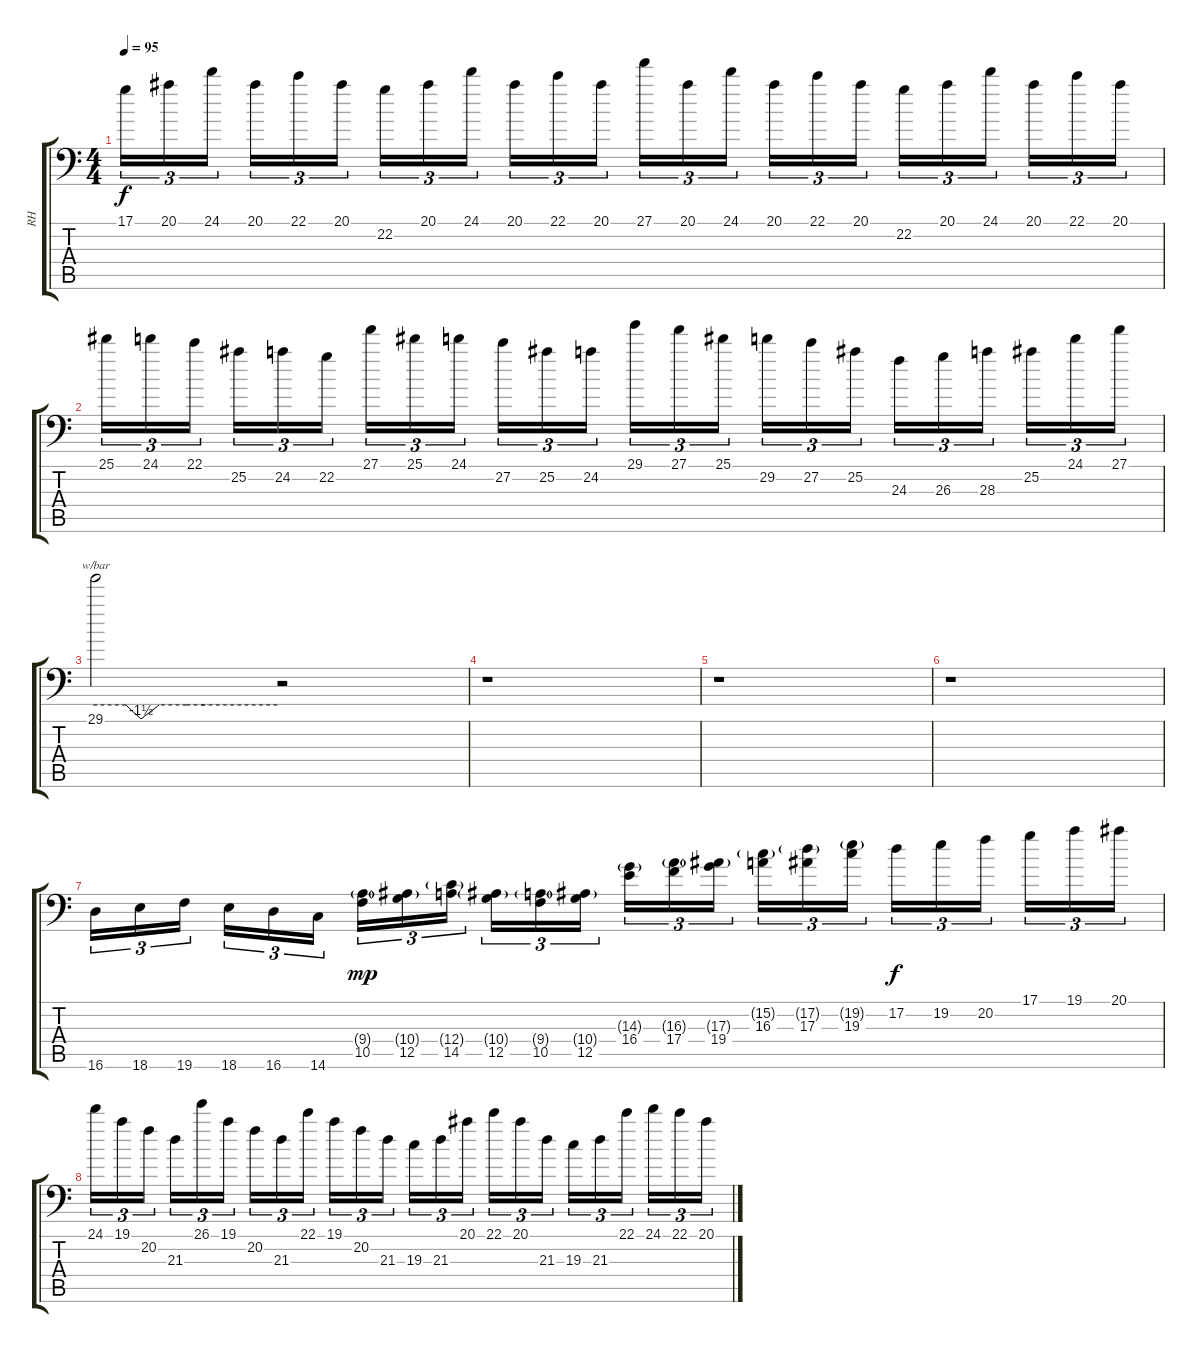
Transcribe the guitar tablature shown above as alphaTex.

\track ("RH" "RH") {instrument stringensemble1}
\staff {score tabs}
\tuning (D4 A3 F3 C3 G2 Bb1) {hide}
\ts (4 4)
\tempo 95
\clef f4
\ks c
17.1{t}.16{tu (3 2) dy f} 20.1.16{tu (3 2)} 24.1.16{tu (3 2)} 20.1.16{tu (3 2)} 22.1.16{tu (3 2)} 20.1.16{tu (3 2)} 22.2.16{tu (3 2)} 20.1.16{tu (3 2)} 24.1.16{tu (3 2)} 20.1.16{tu (3 2)} 22.1.16{tu (3 2)} 20.1.16{tu (3 2)} 27.1.16{tu (3 2)} 20.1.16{tu (3 2)} 24.1.16{tu (3 2)} 20.1.16{tu (3 2)} 22.1.16{tu (3 2)} 20.1.16{tu (3 2)} 22.2.16{tu (3 2)} 20.1.16{tu (3 2)} 24.1.16{tu (3 2)} 20.1.16{tu (3 2)} 22.1.16{tu (3 2)} 20.1.16{tu (3 2)} |
25.1.16{tu (3 2)} 24.1.16{tu (3 2)} 22.1.16{tu (3 2)} 25.2.16{tu (3 2)} 24.2.16{tu (3 2)} 22.2.16{tu (3 2)} 27.1.16{tu (3 2)} 25.1.16{tu (3 2)} 24.1.16{tu (3 2)} 27.2.16{tu (3 2)} 25.2.16{tu (3 2)} 24.2.16{tu (3 2)} 29.1.16{tu (3 2)} 27.1.16{tu (3 2)} 25.1.16{tu (3 2)} 29.2.16{tu (3 2)} 27.2.16{tu (3 2)} 25.2.16{tu (3 2)} 24.3.16{tu (3 2)} 26.3.16{tu (3 2)} 28.3.16{tu (3 2)} 25.2.16{tu (3 2)} 24.1.16{tu (3 2)} 27.1.16{tu (3 2)} |
29.1.2{tbe (custom default 0 0 10 0 15 -6 21 0 30 0 36 0 60 0)} r.2 |
r.1 |
r.1 |
r.1 |
16.6.16{tu (3 2)} 18.6.16{tu (3 2)} 19.6.16{tu (3 2)} 18.6.16{tu (3 2)} 16.6.16{tu (3 2)} 14.6.16{tu (3 2)} (9.4{g} 10.5).16{tu (3 2) dy mp} (10.4{g} 12.5).16{tu (3 2)} (12.4{g} 14.5).16{tu (3 2)} (10.4{g} 12.5).16{tu (3 2)} (9.4{g} 10.5).16{tu (3 2)} (10.4{g} 12.5).16{tu (3 2)} (14.3{g} 16.4).16{tu (3 2)} (16.3{g} 17.4).16{tu (3 2)} (17.3{g} 19.4).16{tu (3 2)} (15.2{g} 16.3).16{tu (3 2)} (17.2{g} 17.3).16{tu (3 2)} (19.2{g} 19.3).16{tu (3 2)} 17.2.16{tu (3 2) dy f} 19.2.16{tu (3 2)} 20.2.16{tu (3 2)} 17.1.16{tu (3 2)} 19.1.16{tu (3 2)} 20.1.16{tu (3 2)} |
24.1.16{tu (3 2)} 19.1.16{tu (3 2)} 20.2.16{tu (3 2)} 21.3.16{tu (3 2)} 26.1.16{tu (3 2)} 19.1.16{tu (3 2)} 20.2.16{tu (3 2)} 21.3.16{tu (3 2)} 22.1.16{tu (3 2)} 19.1.16{tu (3 2)} 20.2.16{tu (3 2)} 21.3.16{tu (3 2)} 19.3.16{tu (3 2)} 21.3.16{tu (3 2)} 20.1.16{tu (3 2)} 22.1.16{tu (3 2)} 20.1.16{tu (3 2)} 21.3.16{tu (3 2)} 19.3.16{tu (3 2)} 21.3.16{tu (3 2)} 22.1.16{tu (3 2)} 24.1.16{tu (3 2)} 22.1.16{tu (3 2)} 20.1.16{tu (3 2)}
